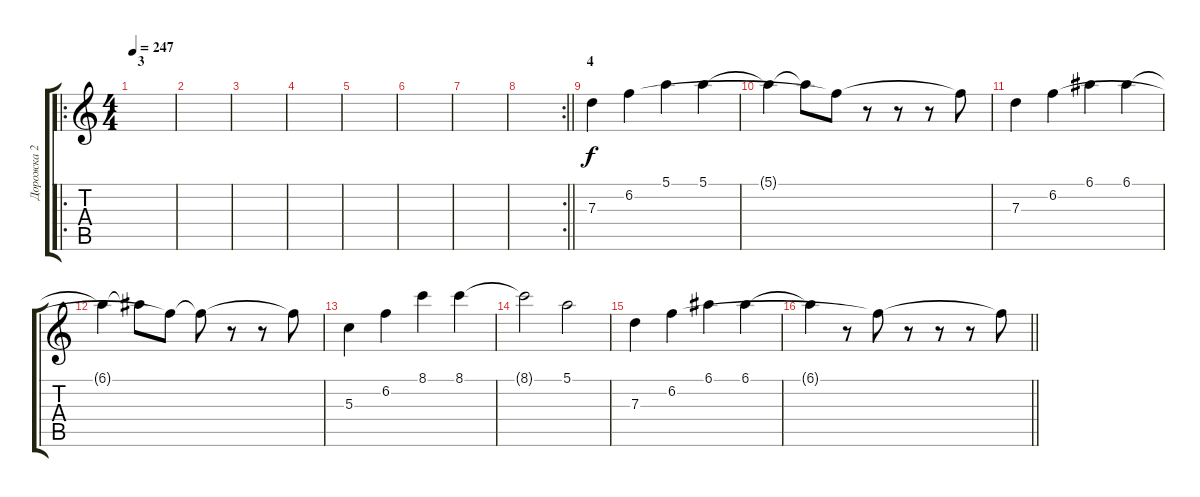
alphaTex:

\track ("Дорожка 2" "Дорожка 2") {instrument electricguitarclean}
\staff {score tabs}
\tuning (E4 B3 G3 D3 A2 E2) {hide}
\ro
\ts (4 4)
\section ("" " 3")
\tempo 247
\clef g2
\ks c
|
|
|
|
|
|
|
\rc 2
\barLineRight lightlight
|
\section ("" "4")
7.3.4 6.2.4 5.1.4 5.1.4 |
5.1{t}.4 5.1{t}.8 6.2{t}.8 r.8 r.8 r.8 6.2{t}.8 |
7.3.4 6.2.4 6.1.4 6.1.4 |
6.1{t}.4 6.1{t}.8 6.2{t}.8 6.2{t}.8 r.8 r.8 6.2{t}.8 |
5.3.4 6.2.4 8.1.4 8.1.4 |
8.1{t}.2 5.1.2 |
7.3.4 6.2.4 6.1.4 6.1.4 |
\barLineRight lightlight
6.1{t}.4 r.8 6.2{t}.8 r.8 r.8 r.8 6.2{t}.8
